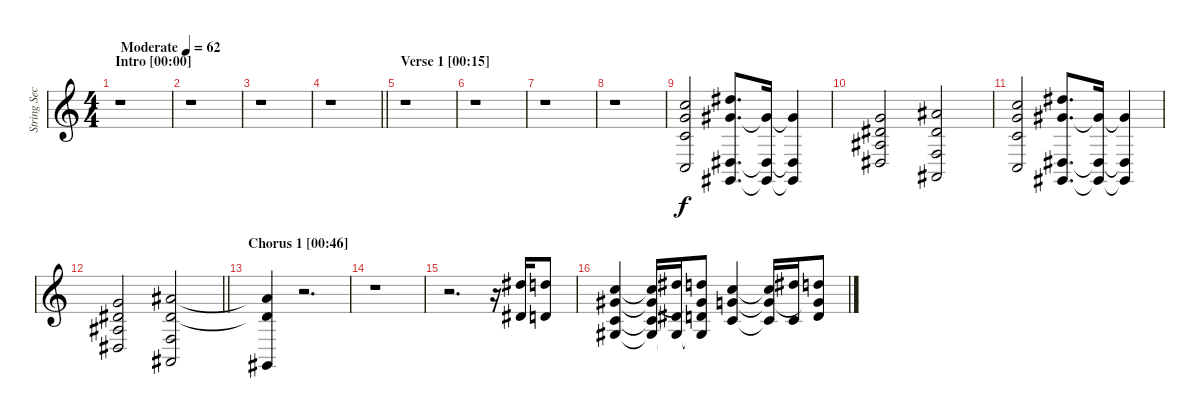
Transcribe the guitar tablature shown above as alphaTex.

\track ("String Section" "String Sec") {instrument stringensemble1}
\staff {score}
\tuning (E4 B3 G3 D3 A2 E2) {hide}
\ts (4 4)
\section ("" "Intro [00:00]")
\tempo (62 "Moderate")
\clef g2
\ks c
r.1{dy f instrument stringensemble1} |
r.1 |
r.1 |
\barLineRight lightlight
r.1 |
\section ("" "Verse 1 [00:15]")
r.1 |
r.1 |
r.1 |
r.1 |
(8.1 8.2 5.3 3.5).2 (11.1 9.2 6.5 4.6).8{d} (9.2{t} 6.5{t} 4.6{t}).16 (9.2{t} 6.5{t} 4.6{t}).4 |
(8.2 8.3 8.4 6.5).2 (6.1 4.2 8.5 6.6).2 |
(8.1 8.2 5.3 3.5).2 (11.1 9.2 6.5 4.6).8{d} (9.2{t} 6.5{t} 4.6{t}).16 (9.2{t} 6.5{t} 4.6{t}).4 |
\barLineRight lightlight
(8.2 8.3 8.4 6.5).2 (6.1 4.2 8.5 6.6).2 |
\section ("" "Chorus 1 [00:46]")
(6.1{t} 4.2{t} 4.6).4 r.2{d} |
r.1 |
r.2{d} r.16 (11.1 8.3).16 (10.1 7.3).8 |
(8.1 9.2 5.3 6.4).4 (8.1{t} 9.2{t} 5.3{t} 6.4{t}).16 (11.1 8.3 6.4{t}).16 (10.1 9.2{t} 7.3 6.4{t}).8 (8.1 8.2 5.3).4 (8.1{t} 8.2{t} 5.3{t}).16 (11.1 5.3).16 (10.1 8.2{t} 7.3).8
